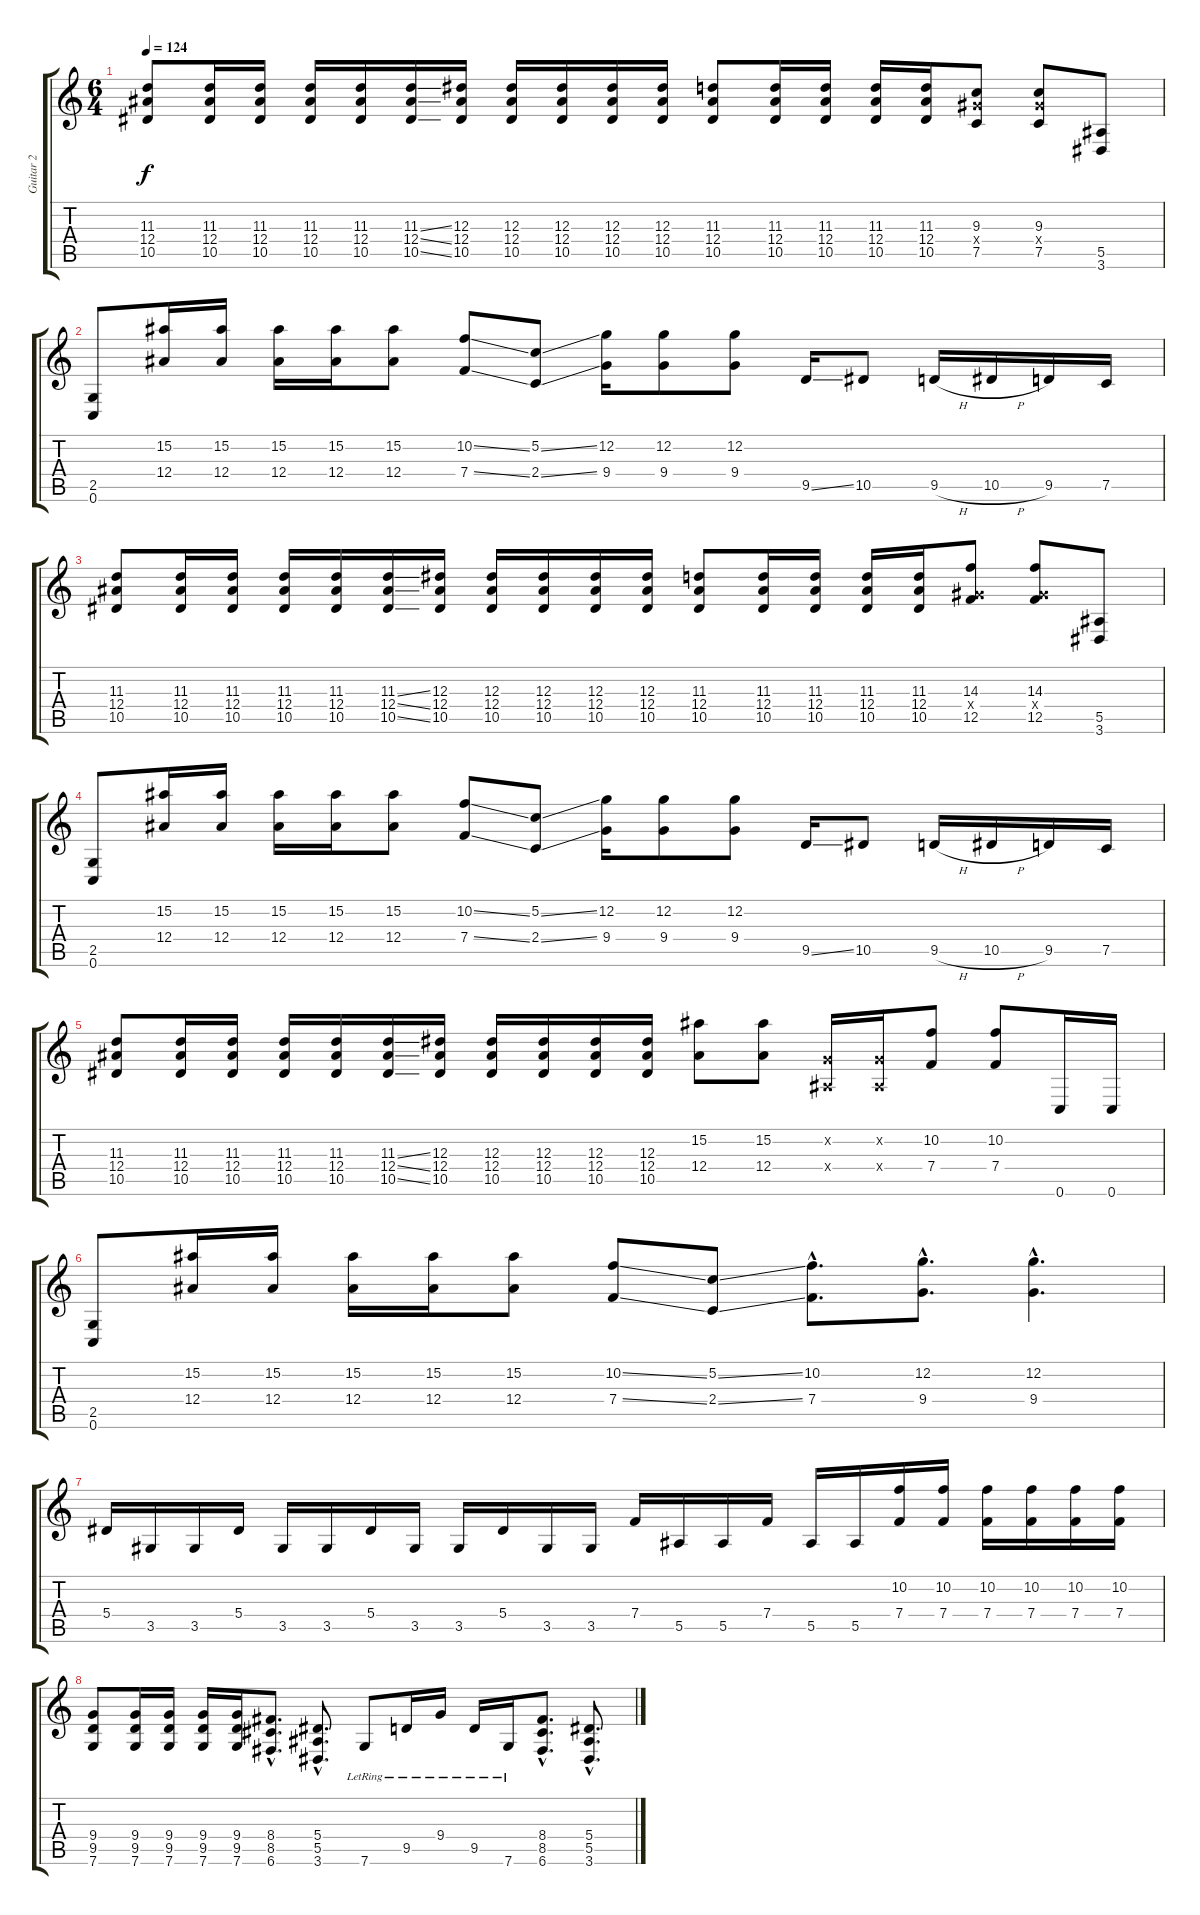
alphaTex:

\track ("Guitar 2" "Guitar 2") {instrument distortionguitar}
\staff {score tabs}
\tuning (C4 G3 Eb3 Bb2 F2 C2) {hide}
\ts (6 4)
\section ("" "")
\tempo 124
\clef g2
\ks c
(11.3 12.4 10.5).8{dy f} (11.3 12.4 10.5).16 (11.3 12.4 10.5).16 (11.3 12.4 10.5).16 (11.3 12.4 10.5).16 (11.3{ss} 12.4{ss} 10.5{ss}).16 (12.3 12.4 10.5).16 (12.3 12.4 10.5).16 (12.3 12.4 10.5).16 (12.3 12.4 10.5).16 (12.3 12.4 10.5).16 (11.3 12.4 10.5).8 (11.3 12.4 10.5).16 (11.3 12.4 10.5).16 (11.3 12.4 10.5).16 (11.3 12.4 10.5).16 (9.3 10.4{x} 7.5).8 (9.3 10.4{x} 7.5).8 (5.5 3.6).8 |
(2.5 0.6).8 (15.2 12.4).16 (15.2 12.4).16 (15.2 12.4).16 (15.2 12.4).16 (15.2 12.4).8 (10.2{ss} 7.4{ss}).8 (5.2{ss} 2.4{ss}).8 (12.2 9.4).16 (12.2 9.4).8 (12.2 9.4).8 9.5{ss}.16 10.5.8 9.5{h}.16 10.5{h}.16 9.5.16 7.5.16 |
(11.3 12.4 10.5).8 (11.3 12.4 10.5).16 (11.3 12.4 10.5).16 (11.3 12.4 10.5).16 (11.3 12.4 10.5).16 (11.3{ss} 12.4{ss} 10.5{ss}).16 (12.3 12.4 10.5).16 (12.3 12.4 10.5).16 (12.3 12.4 10.5).16 (12.3 12.4 10.5).16 (12.3 12.4 10.5).16 (11.3 12.4 10.5).8 (11.3 12.4 10.5).16 (11.3 12.4 10.5).16 (11.3 12.4 10.5).16 (11.3 12.4 10.5).16 (14.3 10.4{x} 12.5).8 (14.3 10.4{x} 12.5).8 (5.5 3.6).8 |
(2.5 0.6).8 (15.2 12.4).16 (15.2 12.4).16 (15.2 12.4).16 (15.2 12.4).16 (15.2 12.4).8 (10.2{ss} 7.4{ss}).8 (5.2{ss} 2.4{ss}).8 (12.2 9.4).16 (12.2 9.4).8 (12.2 9.4).8 9.5{ss}.16 10.5.8 9.5{h}.16 10.5{h}.16 9.5.16 7.5.16 |
(11.3 12.4 10.5).8 (11.3 12.4 10.5).16 (11.3 12.4 10.5).16 (11.3 12.4 10.5).16 (11.3 12.4 10.5).16 (11.3{ss} 12.4{ss} 10.5{ss}).16 (12.3 12.4 10.5).16 (12.3 12.4 10.5).16 (12.3 12.4 10.5).16 (12.3 12.4 10.5).16 (12.3 12.4 10.5).16 (15.2 12.4).8 (15.2 12.4).8 (0.2{x} 0.4{x}).16 (0.2{x} 0.4{x}).16 (10.2 7.4).8 (10.2 7.4).8 0.6.16 0.6.16 |
(2.5 0.6).8 (15.2 12.4).16 (15.2 12.4).16 (15.2 12.4).16 (15.2 12.4).16 (15.2 12.4).8 (10.2{ss} 7.4{ss}).8 (5.2{ss} 2.4{ss}).8 (10.2{hac} 7.4{hac}).8{d} (12.2{hac} 9.4{hac}).8{d} (12.2{hac} 9.4{hac}).4{d} |
5.4.16 3.5.16 3.5.16 5.4.16 3.5.16 3.5.16 5.4.16 3.5.16 3.5.16 5.4.16 3.5.16 3.5.16 7.4.16 5.5.16 5.5.16 7.4.16 5.5.16 5.5.16 (10.2 7.4).16 (10.2 7.4).16 (10.2 7.4).16 (10.2 7.4).16 (10.2 7.4).16 (10.2 7.4).16 |
\section ("" "")
(9.4 9.5 7.6).8 (9.4 9.5 7.6).16 (9.4 9.5 7.6).16 (9.4 9.5 7.6).16 (9.4 9.5 7.6).16 (8.4{hac} 8.5{hac} 6.6{hac}).8{d} (5.4{hac} 5.5{hac} 3.6{hac}).8{d} 7.6{lr}.8 9.5{lr}.16 9.4{lr}.16 9.5{lr}.16 7.6{lr}.16 (8.4{hac} 8.5{hac} 6.6{hac}).8{d} (5.4{hac} 5.5{hac} 3.6{hac}).8{d}
